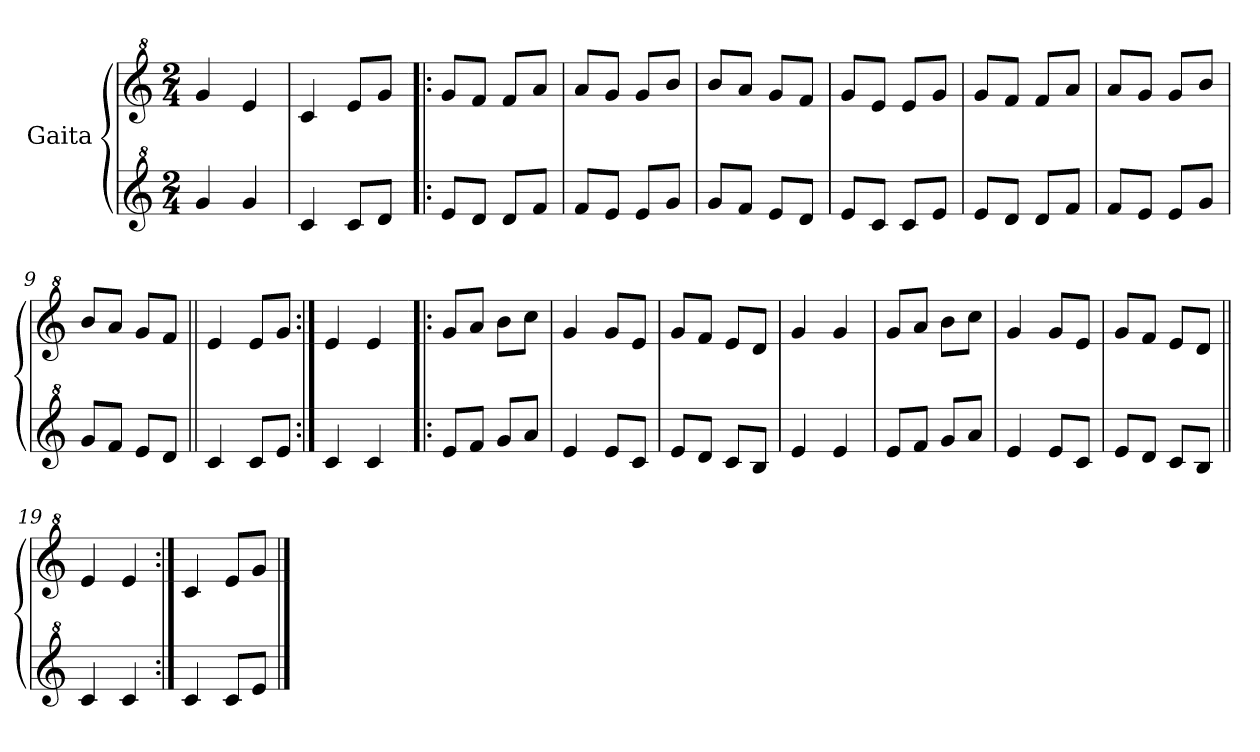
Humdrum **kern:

**kern	**kern
*part2	*part1
*staff2	*staff1
*I"Gaita	*I"Gaita
*clefG^2	*clefG^2
*k[]	*k[]
*M2/4	*M2/4
*MM120	*MM120
=1	=1
4gg/	4gg/
4gg/	4ee/
=2	=2
4cc/	4cc/
8cc/L	8ee/L
8dd/J	8gg/J
=3!|:	=3!|:
8ee/L	8gg/L
8dd/J	8ff/J
8dd/L	8ff/L
8ff/J	8aa/J
=4	=4
8ff/L	8aa/L
8ee/J	8gg/J
8ee/L	8gg/L
8gg/J	8bb/J
=5	=5
8gg/L	8bb/L
8ff/J	8aa/J
8ee/L	8gg/L
8dd/J	8ff/J
=6	=6
8ee/L	8gg/L
8cc/J	8ee/J
8cc/L	8ee/L
8ee/J	8gg/J
=7	=7
8ee/L	8gg/L
8dd/J	8ff/J
8dd/L	8ff/L
8ff/J	8aa/J
=8	=8
8ff/L	8aa/L
8ee/J	8gg/J
8ee/L	8gg/L
8gg/J	8bb/J
=9	=9
8gg/L	8bb/L
8ff/J	8aa/J
8ee/L	8gg/L
8dd/J	8ff/J
=10||	=10||
4cc/	4ee/
8cc/L	8ee/L
8ee/J	8gg/J
=11:|!	=11:|!
4cc/	4ee/
4cc/	4ee/
!!LO:LB:g=z
=12!|:	=12!|:
8ee/L	8gg/L
8ff/J	8aa/J
8gg/L	8bb\L
8aa/J	8ccc\J
=13	=13
4ee/	4gg/
8ee/L	8gg/L
8cc/J	8ee/J
=14	=14
8ee/L	8gg/L
8dd/J	8ff/J
8cc/L	8ee/L
8b/J	8dd/J
=15	=15
4ee/	4gg/
4ee/	4gg/
=16	=16
8ee/L	8gg/L
8ff/J	8aa/J
8gg/L	8bb\L
8aa/J	8ccc\J
=17	=17
4ee/	4gg/
8ee/L	8gg/L
8cc/J	8ee/J
=18	=18
8ee/L	8gg/L
8dd/J	8ff/J
8cc/L	8ee/L
8b/J	8dd/J
=19||	=19||
4cc/	4ee/
4cc/	4ee/
=20:|!	=20:|!
4cc/	4cc/
8cc/L	8ee/L
8ee/J	8gg/J
==	==
*-	*-
